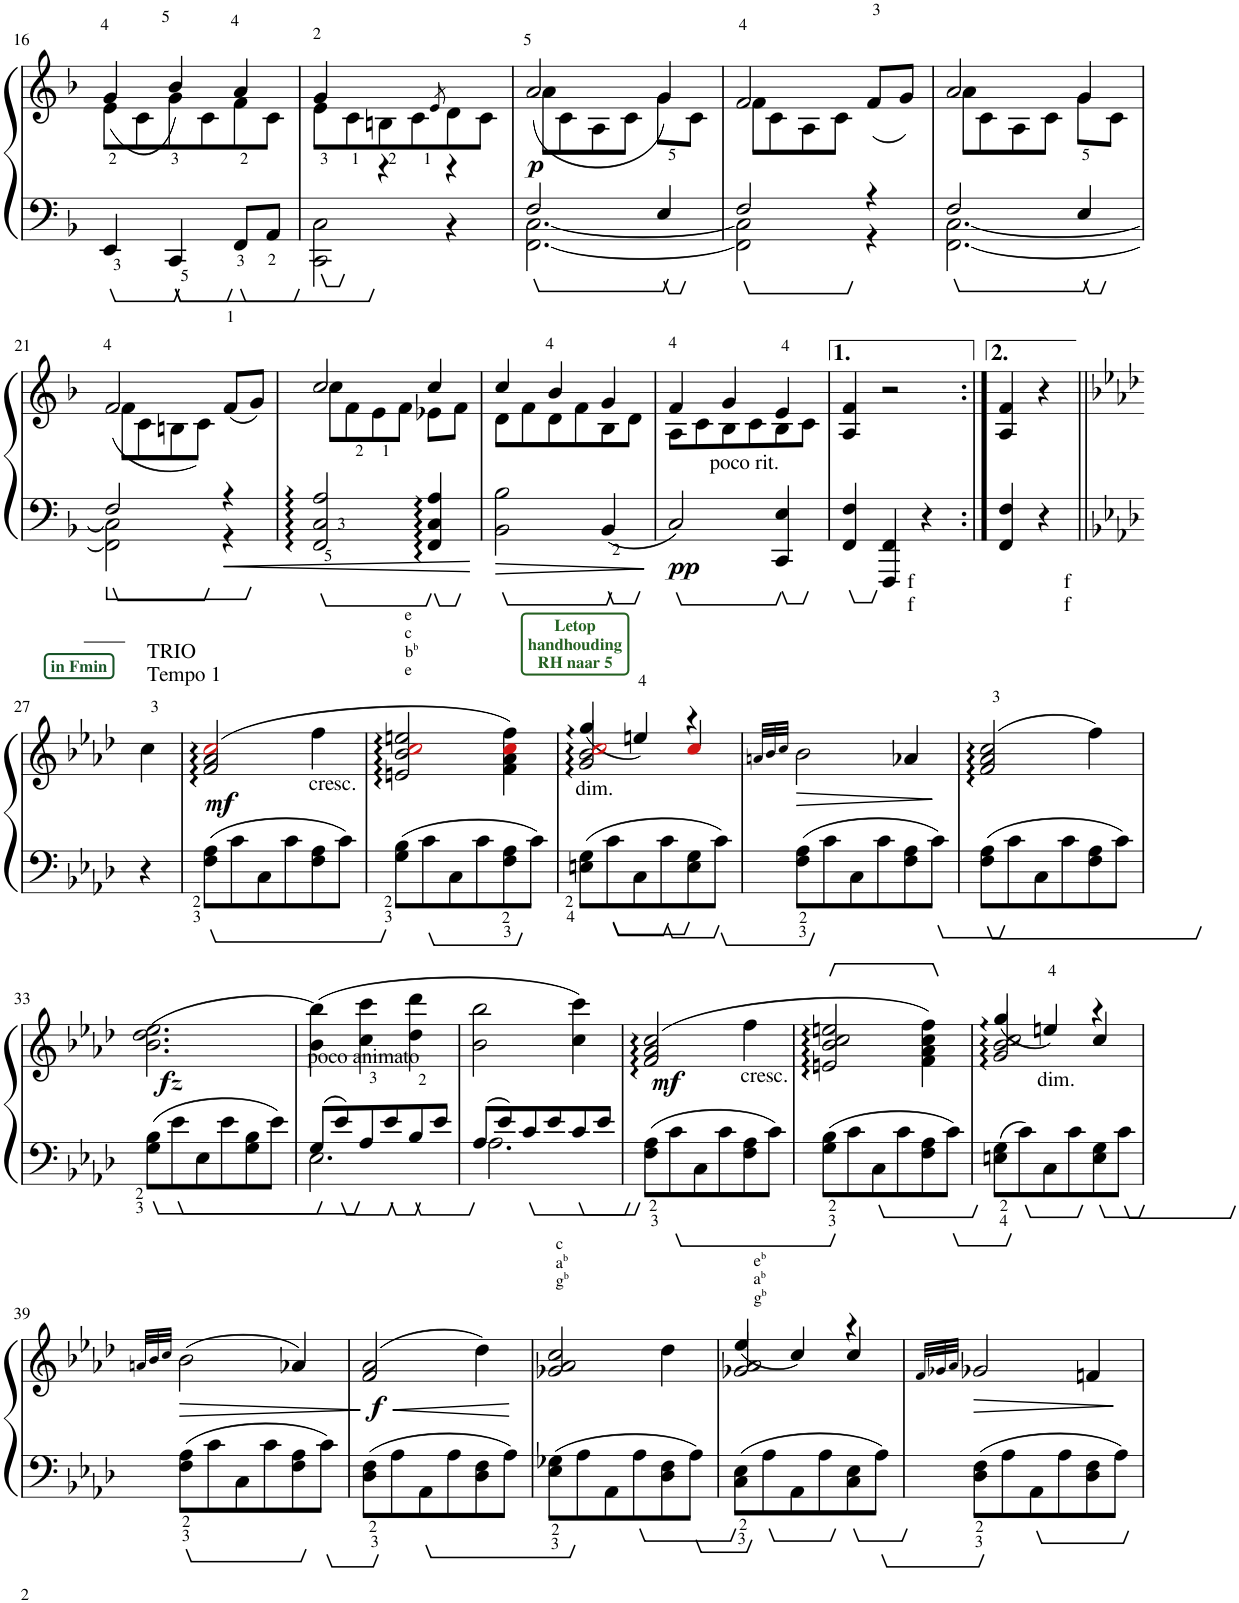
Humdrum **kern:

**kern	**kern	**dynam
*part1	*part1	*part1
*staff2	*staff1	*staff1/2
*I"Piano	*	*
*I'Pno.	*	*
!!LO:PB:g=z
*clefF4	*clefG2	*
*k[b-]	*k[b-]	*
*M3/4	*M3/4	*
=16	=16	=16
*	*^	*
4EE/	8e\L	(4g/	.
.	8c\	.	.
4CC/	8g\	4b-/)	.
.	8c\	.	.
8FF/L	8f\	4a/	.
8AA/J	8c\J	.	.
=17	=17	=17	=17
*^	*	*	*
2.ryy	2CC\ 2C\	8e\L	4g/	.
.	.	8c\	.	.
.	.	8Bn\	4r	.
.	.	8c\	.	.
.	.	8qe/	.	.
.	4r	8d\	4r	.
.	.	8c\J	.	.
=18	=18	=18	=18	=18
!	!	!	!	!LO:DY:b
2F/	[2.FF\ [2.C\	8a\L	(2a/	p
.	.	8c\	.	.
.	.	8A\	.	.
.	.	8c\J	.	.
4E/	.	8g\L	4g/)	.
.	.	8c\J	.	.
=19	=19	=19	=19	=19
2F/	2FF\] 2C\]	8f\L	2f/	.
.	.	8c\	.	.
.	.	8A\	.	.
.	.	8c\J	.	.
4r	4r	(8f/L	4ryy	.
.	.	8g/J)	.	.
=20	=20	=20	=20	=20
2F/	[2.FF\ [2.C\	8a\L	2a/	.
.	.	8c\	.	.
.	.	8A\	.	.
.	.	8c\J	.	.
4E/	.	8g\L	4g/	.
.	.	8c\J	.	.
!!LO:LB:g=z	!!
=21	=21	=21	=21	=21
2F/	2FF\] 2C\]	8f\L	(2f/	.
.	.	8c\	.	.
.	.	8Bn\	.	.
.	.	(8c\J	.	.
4r	4r	8f/L	4ryy	.
.	.	8g/J	.	.
*v	*v	*	*	*
=22	=22	=22	=22
2FF/ 2C/ 2A/	8cc\L	2cc/	.
.	8f\	.	.
.	8e\	.	.
.	8f\J	.	.
4FF/ 4C/ 4A/	8e-X\L	4cc/	.
.	8f\J	.	.
=23	=23	=23	=23
2BB-\ 2B-\	8d\L	4cc/	.
.	8f\	.	.
.	8d\	4b-/	.
.	8f\	.	.
4BB-/	8B-\	4g/	.
.	8d\J	.	.
=24	=24	=24	=24
!LO:TX:a:t=poco rit.	!	!	!
!	!	!	!LO:DY:b=2
2C/)	8A\L	4f/	pp
.	8c\	.	.
.	8B-\	4g/	.
.	8c\	.	.
4CC/ 4E/	8B-\	4e/	.
.	8c\J	.	.
*	*v	*v	*
=25	=25	=25
4FF/ 4F/	4A/ 4f/	.
!LO:TX:b:t=f	!	!
!LO:TX:b:t=f	!	!
4FFF/ 4FF/	2r	.
4r	.	.
=26:|!	=26:|!	=26:|!
4FF/ 4F/	4A/ 4f/	.
!LO:TX:b:t=f	!	!
!LO:TX:b:t=f	!	!
4r	4r	.
!!LO:LB:g=z
=27||	=27||	=27||
*k[b-e-a-d-]	*k[b-e-a-d-]	*
!	!LO:TX:a:t=TRIO	!
!	!LO:TX:a:t=Tempo 1	!
!	!LO:TX:a:B:color=#195529:t=in Fmin	!
4r	4cc\	.
=28	=28	=28
!	!	!LO:DY:b
8F\ 8A-\L	(2f/ 2a-/ 2cci/	mf
8c\	.	.
8C\	.	.
8c\	.	.
!	!LO:TX:b:t=cresc.	!
8F\ 8A-\	4ff\	.
8c\J	.	.
=29	=29	=29
!	!LO:TX:a:t=e	!
!	!LO:TX:a:t=c	!
!	!LO:TX:a:t=b	!
!	!LO:TX:a:t=b	!
!	!LO:TX:a:t=e	!
8G\ 8B-\L	2en/ 2b-/ 2cci/ 2een/	.
8c\	.	.
8C\	.	.
8c\	.	.
8F\ 8A-\	4f\ 4a-\ 4cci\ 4ff\)	.
8c\J	.	.
=30	=30	=30
*	*^	*
!	!LO:TX:a:B:color=#256122:t=Letop	!	!
!	!LO:TX:a:t=handhouding	!	!
!	!LO:TX:a:t=RH naar 5	!	!
!LO:TX:a:t=dim.	!	!	!
8En\ 8G\L	2g/ 2b-/ 2cci/	(4gg/	.
8c\	.	.	.
8C\	.	4een/)	.
8c\	.	.	.
8E\ 8G\	4r	4cci/	.
8c\J	.	.	.
*	*v	*v	*
=31	=31	=31
.	32qan/LLL	.
.	32qb-/	.
.	32qcc/JJJ	.
8F\ 8A-\L	2b-\	.
8c\	.	.
8C\	.	.
8c\	.	.
8F\ 8A-\	4a-X/	.
8c\J	.	.
=32	=32	=32
8F\ 8A-\L	(2f/ 2a-/ 2cc/	.
8c\	.	.
8C\	.	.
8c\	.	.
8F\ 8A-\	4ff\)	.
8c\J	.	.
!!LO:LB:g=z
=33	=33	=33
*	*^	*
8G\ 8B-\L	(2.b-\ 2.dd-\ 2.ee-\	8ryy	.
!	!	!	!LO:DY:b
8e-\	.	2ryy	fz
8E-\	.	.	.
8e-\	.	.	.
8G\ 8B-\	.	.	.
8e-\J	.	8ryy	.
=34	=34	=34	=34
*^	*	*	*
!	!	!LO:TX:a:t=poco animato	!	!
*	*	*v	*v	*
8G/L	2.E-\	(4b-\ 4bb-\)	.
8e-/	.	.	.
8A-/	.	4cc\ 4ccc\	.
8e-/	.	.	.
8B-/	.	4dd-\ 4ddd-\	.
8e-/J	.	.	.
=35	=35	=35	=35
8A-/L	2.A-\	2b-\ 2bb-\	.
8e-/	.	.	.
8c/	.	.	.
8e-/	.	.	.
8c/	.	4cc\ 4ccc\)	.
8e-/J	.	.	.
*v	*v	*	*
=36	=36	=36
*	*^	*
8F\ 8A-\L	(2f/ 2a-/ 2cc/	8ryy	.
!	!	!	!LO:DY:b
8c\	.	2ryy	mf
8C\	.	.	.
8c\	.	.	.
!	!LO:TX:b:t=cresc.	!	!
8F\ 8A-\	4ff\	.	.
8c\J	.	8ryy	.
*	*v	*v	*
=37	=37	=37
8G\ 8B-\L	2en/ 2b-/ 2cc/ 2een/	.
8c\	.	.
8C\	.	.
8c\	.	.
8F\ 8A-\	4f\ 4a-\ 4cc\ 4ff\)	.
8c\J	.	.
=38	=38	=38
*	*^	*
8En\ 8G\L	2g/ 2b-/ 2cc/	(4gg/	.
8c\	.	.	.
!	!	!LO:TX:b:t=dim.	!
8C\	.	4een/)	.
8c\	.	.	.
8E\ 8G\	4r	4cc/	.
8c\J	.	.	.
*	*v	*v	*
!!LO:LB:g=z
=39	=39	=39
.	32qan/LLL	.
.	32qb-/	.
.	32qcc/JJJ	.
8F\ 8A-\L	(2b-\	.
8c\	.	.
8C\	.	.
8c\	.	.
8F\ 8A-\	4a-X/)	.
8c\J	.	.
=40	=40	=40
!	!	!LO:HP:b
!	!	!LO:DY:n=1:b
8D-\ 8F\L	(2f/ 2a-/	< f
8A-\	.	.
8AA-\	.	.
8A-\	.	.
8D-\ 8F\	4dd-\)	.
8A-\J	.	.
.	.	[
=41	=41	=41
!	!LO:TX:a:t=c	!
!	!LO:TX:a:t=a	!
!	!LO:TX:a:t=b	!
!	!LO:TX:a:t=g	!
!	!LO:TX:a:t=b	!
8E-\ 8G-X\L	2g-X/ 2a-/ 2cc/	.
8A-\	.	.
8AA-\	.	.
8A-\	.	.
8D-\ 8F\	4dd-\	.
8A-\J	.	.
=42	=42	=42
*	*^	*
!	!LO:TX:a:t=e	!	!
!	!LO:TX:a:t=b	!	!
!	!LO:TX:a:t=a	!	!
!	!LO:TX:a:t=b	!	!
!	!LO:TX:a:t=g	!	!
!	!LO:TX:a:t=b	!	!
8C\ 8E-\L	2g-X/ 2a-/	(4ee-/	.
8A-\	.	.	.
8AA-\	.	4cc/)	.
8A-\	.	.	.
8C\ 8E-\	4r	4cc/	.
8A-\J	.	.	.
*	*v	*v	*
=43	=43	=43
.	32qf/LLL	.
.	32qg-X/	.
.	32qa-/JJJ	.
8D-\ 8F\L	2g-X/	.
8A-\	.	.
8AA-\	.	.
8A-\	.	.
8D-\ 8F\	4fn/	.
8A-\J	.	.
=	=	=
*-	*-	*-
